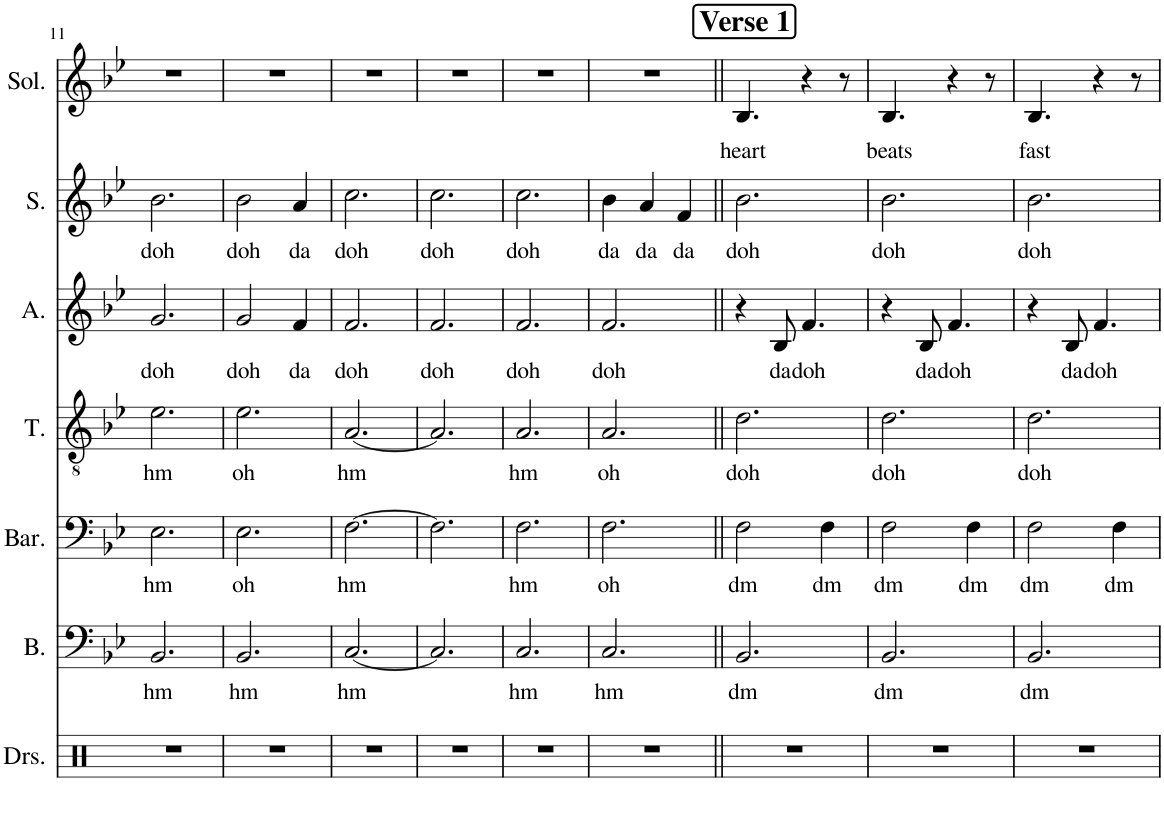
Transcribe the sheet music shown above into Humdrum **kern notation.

**kern	**kern	**text	**kern	**text	**kern	**text	**kern	**text	**kern	**text	**kern	**text	**text
*part7	*part6	*part6	*part5	*part5	*part4	*part4	*part3	*part3	*part2	*part2	*part1	*part1	*part1
*staff7	*staff6	*staff6	*staff5	*staff5	*staff4	*staff4	*staff3	*staff3	*staff2	*staff2	*staff1	*staff1	*staff1
*I"Drumset	*I"Bass	*	*I"Baritone	*	*I"Tenor	*	*I"Alto	*	*I"Soprano	*	*I"Solo	*	*
*I'Drs.	*I'B.	*	*I'Bar.	*	*I'T.	*	*I'A.	*	*I'S.	*	*I'Sol.	*	*
!!LO:PB:g=z
*clefX	*clefF4	*	*clefF4	*	*clefGv2	*	*clefG2	*	*clefG2	*	*clefG2	*	*
*k[]	*k[b-e-]	*	*k[b-e-]	*	*k[b-e-]	*	*k[b-e-]	*	*k[b-e-]	*	*k[b-e-]	*	*
*M3/4	*M3/4	*	*M3/4	*	*M3/4	*	*M3/4	*	*M3/4	*	*M3/4	*	*
=11	=11	=11	=11	=11	=11	=11	=11	=11	=11	=11	=11	=11	=11
!	!	!LO:LY:b	!	!LO:LY:b	!	!LO:LY:b	!	!LO:LY:b	!	!LO:LY:b	!	!	!
2.r	2.BB-/	hm	2.E-\	hm	2.e-\	hm	2.g/	doh	2.b-\	doh	2.r	.	.
=12	=12	=12	=12	=12	=12	=12	=12	=12	=12	=12	=12	=12	=12
!	!	!LO:LY:b	!	!LO:LY:b	!	!LO:LY:b	!	!LO:LY:b	!	!LO:LY:b	!	!	!
2.r	2.BB-/	hm	2.E-\	oh	2.e-\	oh	2g/	doh	2b-\	doh	2.r	.	.
!	!	!	!	!	!	!	!	!LO:LY:b	!	!LO:LY:b	!	!	!
.	.	.	.	.	.	.	4f/	da	4a/	da	.	.	.
=13	=13	=13	=13	=13	=13	=13	=13	=13	=13	=13	=13	=13	=13
!	!	!LO:LY:b	!	!LO:LY:b	!	!LO:LY:b	!	!LO:LY:b	!	!LO:LY:b	!	!	!
2.r	[2.C/	hm	[2.F\	hm	[2.A/	hm	2.f/	doh	2.cc\	doh	2.r	.	.
=14	=14	=14	=14	=14	=14	=14	=14	=14	=14	=14	=14	=14	=14
!	!	!	!	!	!	!	!	!LO:LY:b	!	!LO:LY:b	!	!	!
2.r	2.C/]	.	2.F\]	.	2.A/]	.	2.f/	doh	2.cc\	doh	2.r	.	.
=15	=15	=15	=15	=15	=15	=15	=15	=15	=15	=15	=15	=15	=15
!	!	!LO:LY:b	!	!LO:LY:b	!	!LO:LY:b	!	!LO:LY:b	!	!LO:LY:b	!	!	!
2.r	2.C/	hm	2.F\	hm	2.A/	hm	2.f/	doh	2.cc\	doh	2.r	.	.
=16	=16	=16	=16	=16	=16	=16	=16	=16	=16	=16	=16	=16	=16
!	!	!LO:LY:b	!	!LO:LY:b	!	!LO:LY:b	!	!LO:LY:b	!	!LO:LY:b	!	!	!
2.r	2.C/	hm	2.F\	oh	2.A/	oh	2.f/	doh	4b-\	da	2.r	.	.
!	!	!	!	!	!	!	!	!	!	!LO:LY:b	!	!	!
.	.	.	.	.	.	.	.	.	4a/	da	.	.	.
!	!	!	!	!	!	!	!	!	!	!LO:LY:b	!	!	!
.	.	.	.	.	.	.	.	.	4f/	da	.	.	.
!!LO:REH:place=s1:a:B:cj:fs=14:t=Verse 1
=17||	=17||	=17||	=17||	=17||	=17||	=17||	=17||	=17||	=17||	=17||	=17||	=17||	=17||
!	!	!LO:LY:b	!	!LO:LY:b	!	!LO:LY:b	!	!	!	!LO:LY:b	!	!	!LO:LY:b
2.r	2.BB-/	dm	2F\	dm	2.d\	doh	4r	.	2.b-\	doh	4.B-/	.	heart
!	!	!	!	!	!	!	!	!LO:LY:b	!	!	!	!	!
.	.	.	.	.	.	.	8B-/	da	.	.	.	.	.
!	!	!	!	!	!	!	!	!LO:LY:b	!	!	!	!	!
.	.	.	.	.	.	.	4.f/	doh	.	.	4r	.	.
!	!	!	!	!LO:LY:b	!	!	!	!	!	!	!	!	!
.	.	.	4F\	dm	.	.	.	.	.	.	.	.	.
.	.	.	.	.	.	.	.	.	.	.	8r	.	.
=18	=18	=18	=18	=18	=18	=18	=18	=18	=18	=18	=18	=18	=18
!	!	!LO:LY:b	!	!LO:LY:b	!	!LO:LY:b	!	!	!	!LO:LY:b	!	!	!LO:LY:b
2.r	2.BB-/	dm	2F\	dm	2.d\	doh	4r	.	2.b-\	doh	4.B-/	.	beats
!	!	!	!	!	!	!	!	!LO:LY:b	!	!	!	!	!
.	.	.	.	.	.	.	8B-/	da	.	.	.	.	.
!	!	!	!	!	!	!	!	!LO:LY:b	!	!	!	!	!
.	.	.	.	.	.	.	4.f/	doh	.	.	4r	.	.
!	!	!	!	!LO:LY:b	!	!	!	!	!	!	!	!	!
.	.	.	4F\	dm	.	.	.	.	.	.	.	.	.
.	.	.	.	.	.	.	.	.	.	.	8r	.	.
=19	=19	=19	=19	=19	=19	=19	=19	=19	=19	=19	=19	=19	=19
!	!	!LO:LY:b	!	!LO:LY:b	!	!LO:LY:b	!	!	!	!LO:LY:b	!	!	!LO:LY:b
2.r	2.BB-/	dm	2F\	dm	2.d\	doh	4r	.	2.b-\	doh	4.B-/	.	fast
!	!	!	!	!	!	!	!	!LO:LY:b	!	!	!	!	!
.	.	.	.	.	.	.	8B-/	da	.	.	.	.	.
!	!	!	!	!	!	!	!	!LO:LY:b	!	!	!	!	!
.	.	.	.	.	.	.	4.f/	doh	.	.	4r	.	.
!	!	!	!	!LO:LY:b	!	!	!	!	!	!	!	!	!
.	.	.	4F\	dm	.	.	.	.	.	.	.	.	.
.	.	.	.	.	.	.	.	.	.	.	8r	.	.
=	=	=	=	=	=	=	=	=	=	=	=	=	=
*-	*-	*-	*-	*-	*-	*-	*-	*-	*-	*-	*-	*-	*-
